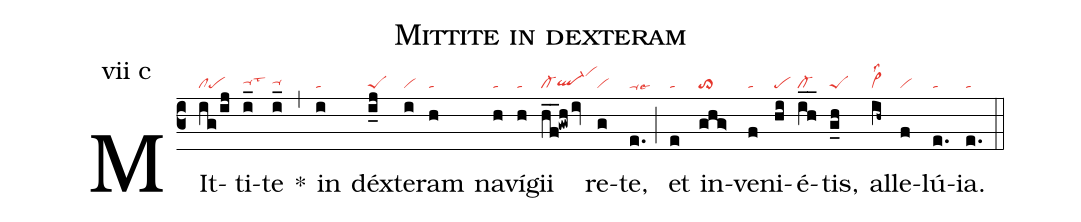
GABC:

name: Mittite in dexteram;
annotation: vii c;
mode: 7;
nabc-lines: 1;
%%
(c3)
MIt(ig/ij|clpe)ti(i_|ta-hhlst3)te(i_|ta-hh) *(,)
in(i|ta) déx(i_j|peS)te(i|vi)ram(h|ta)
na(h|ta)ví(h|ta)gii(h_f_!gwh/iv|cl-ql-hgvihk) re(g|vi)te,(e.|ta-lse6) (;)
et(e|ta) in(ghg>|to>)ve(f|ta)ni(hi|pe)é(i_h_|cl-)tis,(g_h|peS)
al(ih~|vi>lss2)le(f|vi)lú(e.|ta)ia.(e.|ta) (::)
